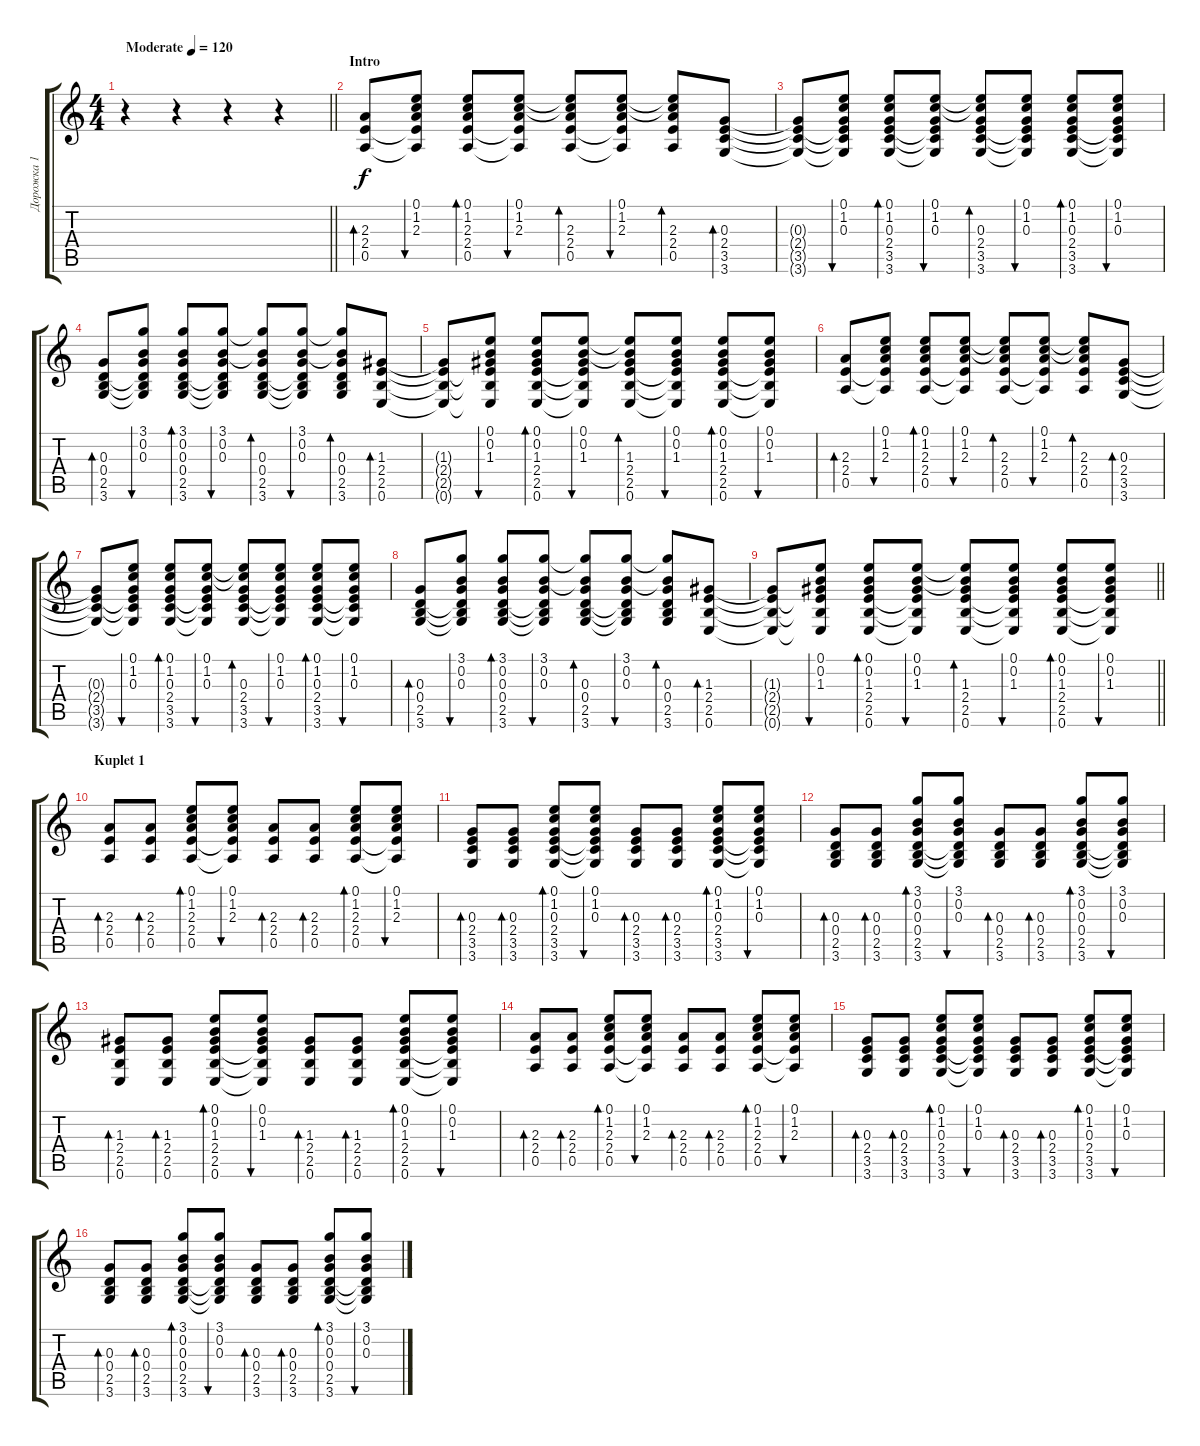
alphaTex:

\track ("Дорожка 1" "Дорожка 1") {instrument acousticguitarsteel}
\staff {score tabs}
\tuning (E4 B3 G3 D3 A2 E2) {hide}
\ts (4 4)
\tempo (120 "Moderate")
\clef g2
\barLineRight lightlight
\ks c
r.4{dy f instrument acousticguitarsteel} r.4 r.4 r.4 |
\section ("" "Intro")
(2.3 2.4 0.5).8{bd 60} (0.1 1.2 2.3 2.4{t} 0.5{t}).8{bu 60} (0.1 1.2 2.3 2.4 0.5).8{bd 60} (0.1 1.2 2.3 2.4{t} 0.5{t}).8{bu 60} (0.1{t} 1.2{t} 2.3 2.4 0.5).8{bd 60} (0.1 1.2 2.3 2.4{t} 0.5{t}).8{bu 60} (0.1{t} 1.2{t} 2.3 2.4 0.5).8{bd 60} (0.3 2.4 3.5 3.6).8{bd 60} |
(0.3{t} 2.4{t} 3.5{t} 3.6{t}).8 (0.1 1.2 0.3 2.4{t} 3.5{t} 3.6{t}).8{bu 60} (0.1 1.2 0.3 2.4 3.5 3.6).8{bd 60} (0.1 1.2 0.3 2.4{t} 3.5{t} 3.6{t}).8{bu 60} (0.1{t} 1.2{t} 0.3 2.4 3.5 3.6).8{bd 60} (0.1 1.2 0.3 2.4{t} 3.5{t} 3.6{t}).8{bu 60} (0.1 1.2 0.3 2.4 3.5 3.6).8{bd 60} (0.1 1.2 0.3 2.4{t} 3.5{t} 3.6{t}).8{bu 60} |
(0.3 0.4 2.5 3.6).8{bd 60} (3.1 0.2 0.3 0.4{t} 2.5{t} 3.6{t}).8{bu 60} (3.1 0.2 0.3 0.4 2.5 3.6).8{bd 60} (3.1 0.2 0.3 0.4{t} 2.5{t} 3.6{t}).8{bu 60} (3.1{t} 0.2{t} 0.3 0.4 2.5 3.6).8{bd 60} (3.1 0.2 0.3 0.4{t} 2.5{t} 3.6{t}).8{bu 60} (3.1{t} 0.2{t} 0.3 0.4 2.5 3.6).8{bd 60} (1.3 2.4 2.5 0.6).8{bd 60} |
(1.3{t} 2.4{t} 2.5{t} 0.6{t}).8 (0.1 0.2 1.3 2.4{t} 2.5{t} 0.6{t}).8{bu 60} (0.1 0.2 1.3 2.4 2.5 0.6).8{bd 60} (0.1 0.2 1.3 2.4{t} 2.5{t} 0.6{t}).8{bu 60} (0.1{t} 0.2{t} 1.3 2.4 2.5 0.6).8{bd 60} (0.1 0.2 1.3 2.4{t} 2.5{t} 0.6{t}).8{bu 60} (0.1 0.2 1.3 2.4 2.5 0.6).8{bd 60} (0.1 0.2 1.3 2.4{t} 2.5{t} 0.6{t}).8{bu 60} |
(2.3 2.4 0.5).8{bd 60} (0.1 1.2 2.3 2.4{t} 0.5{t}).8{bu 60} (0.1 1.2 2.3 2.4 0.5).8{bd 60} (0.1 1.2 2.3 2.4{t} 0.5{t}).8{bu 60} (0.1{t} 1.2{t} 2.3 2.4 0.5).8{bd 60} (0.1 1.2 2.3 2.4{t} 0.5{t}).8{bu 60} (0.1{t} 1.2{t} 2.3 2.4 0.5).8{bd 60} (0.3 2.4 3.5 3.6).8{bd 60} |
(0.3{t} 2.4{t} 3.5{t} 3.6{t}).8 (0.1 1.2 0.3 2.4{t} 3.5{t} 3.6{t}).8{bu 60} (0.1 1.2 0.3 2.4 3.5 3.6).8{bd 60} (0.1 1.2 0.3 2.4{t} 3.5{t} 3.6{t}).8{bu 60} (0.1{t} 1.2{t} 0.3 2.4 3.5 3.6).8{bd 60} (0.1 1.2 0.3 2.4{t} 3.5{t} 3.6{t}).8{bu 60} (0.1 1.2 0.3 2.4 3.5 3.6).8{bd 60} (0.1 1.2 0.3 2.4{t} 3.5{t} 3.6{t}).8{bu 60} |
(0.3 0.4 2.5 3.6).8{bd 60} (3.1 0.2 0.3 0.4{t} 2.5{t} 3.6{t}).8{bu 60} (3.1 0.2 0.3 0.4 2.5 3.6).8{bd 60} (3.1 0.2 0.3 0.4{t} 2.5{t} 3.6{t}).8{bu 60} (3.1{t} 0.2{t} 0.3 0.4 2.5 3.6).8{bd 60} (3.1 0.2 0.3 0.4{t} 2.5{t} 3.6{t}).8{bu 60} (3.1{t} 0.2{t} 0.3 0.4 2.5 3.6).8{bd 60} (1.3 2.4 2.5 0.6).8{bd 60} |
\barLineRight lightlight
(1.3{t} 2.4{t} 2.5{t} 0.6{t}).8 (0.1 0.2 1.3 2.4{t} 2.5{t} 0.6{t}).8{bu 60} (0.1 0.2 1.3 2.4 2.5 0.6).8{bd 60} (0.1 0.2 1.3 2.4{t} 2.5{t} 0.6{t}).8{bu 60} (0.1{t} 0.2{t} 1.3 2.4 2.5 0.6).8{bd 60} (0.1 0.2 1.3 2.4{t} 2.5{t} 0.6{t}).8{bu 60} (0.1 0.2 1.3 2.4 2.5 0.6).8{bd 60} (0.1 0.2 1.3 2.4{t} 2.5{t} 0.6{t}).8{bu 60} |
\section ("" "Kuplet 1")
(2.3 2.4 0.5).8{bd 60} (2.3 2.4 0.5).8{bd 60} (0.1 1.2 2.3 2.4 0.5).8{bd 60} (0.1 1.2 2.3 2.4{t} 0.5{t}).8{bu 60} (2.3 2.4 0.5).8{bd 60} (2.3 2.4 0.5).8{bd 60} (0.1 1.2 2.3 2.4 0.5).8{bd 60} (0.1 1.2 2.3 2.4{t} 0.5{t}).8{bu 60} |
(0.3 2.4 3.5 3.6).8{bd 60} (0.3 2.4 3.5 3.6).8{bd 60} (0.1 1.2 0.3 2.4 3.5 3.6).8{bd 60} (0.1 1.2 0.3 2.4{t} 3.5{t} 3.6{t}).8{bu 60} (0.3 2.4 3.5 3.6).8{bd 60} (0.3 2.4 3.5 3.6).8{bd 60} (0.1 1.2 0.3 2.4 3.5 3.6).8{bd 60} (0.1 1.2 0.3 2.4{t} 3.5{t} 3.6{t}).8{bu 60} |
(0.3 0.4 2.5 3.6).8{bd 60} (0.3 0.4 2.5 3.6).8{bd 60} (3.1 0.2 0.3 0.4 2.5 3.6).8{bd 60} (3.1 0.2 0.3 0.4{t} 2.5{t} 3.6{t}).8{bu 60} (0.3 0.4 2.5 3.6).8{bd 60} (0.3 0.4 2.5 3.6).8{bd 60} (3.1 0.2 0.3 0.4 2.5 3.6).8{bd 60} (3.1 0.2 0.3 0.4{t} 2.5{t} 3.6{t}).8{bu 60} |
(1.3 2.4 2.5 0.6).8{bd 60} (1.3 2.4 2.5 0.6).8{bd 60} (0.1 0.2 1.3 2.4 2.5 0.6).8{bd 60} (0.1 0.2 1.3 2.4{t} 2.5{t} 0.6{t}).8{bu 60} (1.3 2.4 2.5 0.6).8{bd 60} (1.3 2.4 2.5 0.6).8{bd 60} (0.1 0.2 1.3 2.4 2.5 0.6).8{bd 60} (0.1 0.2 1.3 2.4{t} 2.5{t} 0.6{t}).8{bu 60} |
(2.3 2.4 0.5).8{bd 60} (2.3 2.4 0.5).8{bd 60} (0.1 1.2 2.3 2.4 0.5).8{bd 60} (0.1 1.2 2.3 2.4{t} 0.5{t}).8{bu 60} (2.3 2.4 0.5).8{bd 60} (2.3 2.4 0.5).8{bd 60} (0.1 1.2 2.3 2.4 0.5).8{bd 60} (0.1 1.2 2.3 2.4{t} 0.5{t}).8{bu 60} |
(0.3 2.4 3.5 3.6).8{bd 60} (0.3 2.4 3.5 3.6).8{bd 60} (0.1 1.2 0.3 2.4 3.5 3.6).8{bd 60} (0.1 1.2 0.3 2.4{t} 3.5{t} 3.6{t}).8{bu 60} (0.3 2.4 3.5 3.6).8{bd 60} (0.3 2.4 3.5 3.6).8{bd 60} (0.1 1.2 0.3 2.4 3.5 3.6).8{bd 60} (0.1 1.2 0.3 2.4{t} 3.5{t} 3.6{t}).8{bu 60} |
(0.3 0.4 2.5 3.6).8{bd 60} (0.3 0.4 2.5 3.6).8{bd 60} (3.1 0.2 0.3 0.4 2.5 3.6).8{bd 60} (3.1 0.2 0.3 0.4{t} 2.5{t} 3.6{t}).8{bu 60} (0.3 0.4 2.5 3.6).8{bd 60} (0.3 0.4 2.5 3.6).8{bd 60} (3.1 0.2 0.3 0.4 2.5 3.6).8{bd 60} (3.1 0.2 0.3 0.4{t} 2.5{t} 3.6{t}).8{bu 60}
